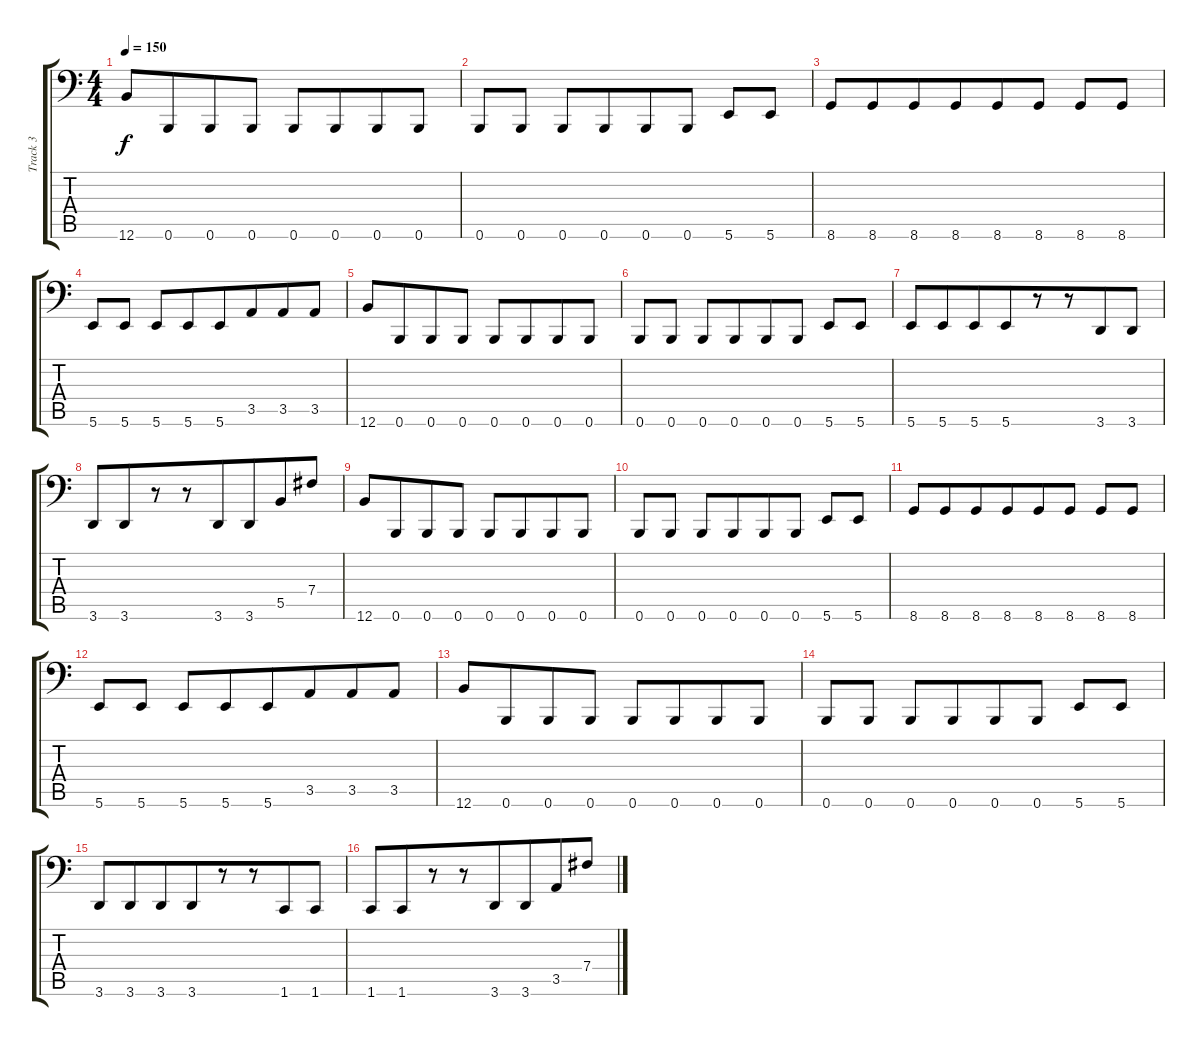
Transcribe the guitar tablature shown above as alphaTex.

\track ("Track 3" "Track 3") {instrument electricbassfinger}
\staff {score tabs}
\tuning (Db3 Ab2 E2 B1 Gb1 B0) {hide}
\ts (4 4)
\tempo 150
\clef f4
\ks c
12.6.8{dy f} 0.6.8{beam merge} 0.6.8 0.6.8 0.6.8 0.6.8{beam merge} 0.6.8{beam merge} 0.6.8 |
0.6.8 0.6.8 0.6.8 0.6.8{beam merge} 0.6.8{beam merge} 0.6.8 5.6.8{beam merge} 5.6.8 |
8.6.8{beam merge} 8.6.8{beam merge} 8.6.8{beam merge} 8.6.8{beam merge} 8.6.8{beam merge} 8.6.8 8.6.8{beam merge} 8.6.8 |
5.6.8{beam merge} 5.6.8 5.6.8{beam merge} 5.6.8{beam merge} 5.6.8{beam merge} 3.5.8{beam merge} 3.5.8{beam merge} 3.5.8 |
12.6.8 0.6.8{beam merge} 0.6.8 0.6.8 0.6.8 0.6.8{beam merge} 0.6.8{beam merge} 0.6.8 |
0.6.8 0.6.8 0.6.8 0.6.8{beam merge} 0.6.8{beam merge} 0.6.8 5.6.8{beam merge} 5.6.8 |
5.6.8{beam merge} 5.6.8{beam merge} 5.6.8{beam merge} 5.6.8{beam merge} r.8 r.8{beam merge} 3.6.8{beam merge} 3.6.8 |
3.6.8{beam merge} 3.6.8{beam merge} r.8{beam merge} r.8{beam merge} 3.6.8 3.6.8{beam merge} 5.5.8 7.4.8 |
12.6.8 0.6.8{beam merge} 0.6.8 0.6.8 0.6.8 0.6.8{beam merge} 0.6.8{beam merge} 0.6.8 |
0.6.8 0.6.8 0.6.8 0.6.8{beam merge} 0.6.8{beam merge} 0.6.8 5.6.8{beam merge} 5.6.8 |
8.6.8{beam merge} 8.6.8{beam merge} 8.6.8{beam merge} 8.6.8{beam merge} 8.6.8{beam merge} 8.6.8 8.6.8{beam merge} 8.6.8 |
5.6.8{beam merge} 5.6.8 5.6.8{beam merge} 5.6.8{beam merge} 5.6.8{beam merge} 3.5.8{beam merge} 3.5.8{beam merge} 3.5.8 |
12.6.8 0.6.8{beam merge} 0.6.8 0.6.8 0.6.8 0.6.8{beam merge} 0.6.8{beam merge} 0.6.8 |
0.6.8 0.6.8 0.6.8 0.6.8{beam merge} 0.6.8{beam merge} 0.6.8 5.6.8{beam merge} 5.6.8 |
3.6.8{beam merge} 3.6.8{beam merge} 3.6.8{beam merge} 3.6.8{beam merge} r.8 r.8{beam merge} 1.6.8{beam merge} 1.6.8 |
1.6.8{beam merge} 1.6.8{beam merge} r.8{beam merge} r.8{beam merge} 3.6.8 3.6.8{beam merge} 3.5.8 7.4.8
